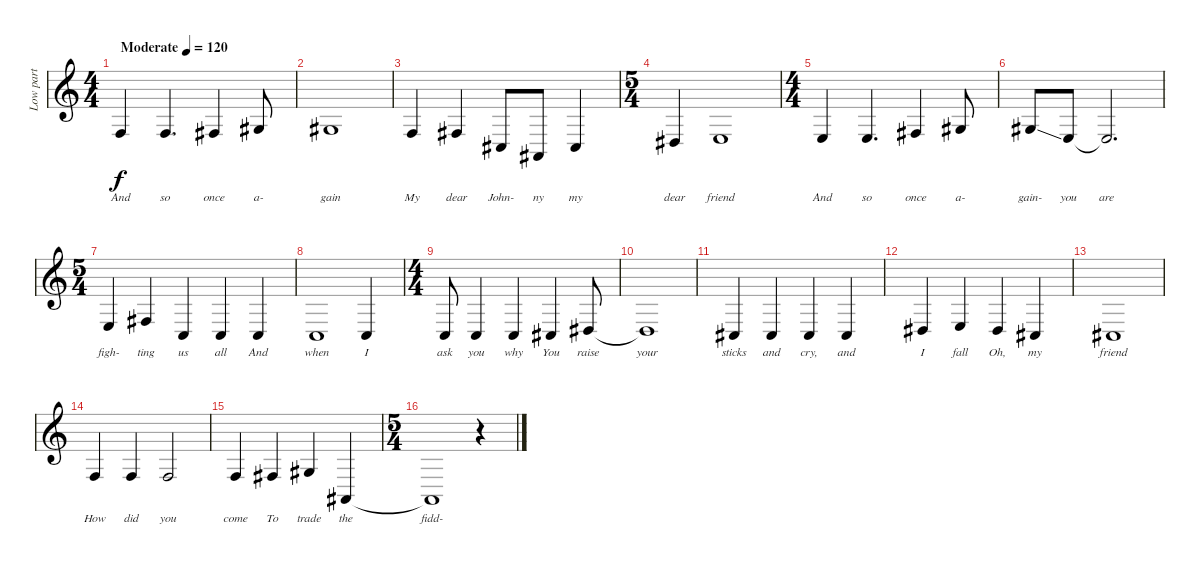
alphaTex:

\track ("Low part" "Low part") {instrument voiceoohs}
\staff {score}
\tuning (E4 B3 G3 D3 A2 E2) {hide}
\ts (4 4)
\tempo (120 "Moderate")
\clef g2
\ks c
3.4.4{lyrics (0 "And") lyrics (1 "") lyrics (2 "") lyrics (3 "") lyrics (4 "") dy f instrument voiceoohs} 3.4.4{d lyrics (0 "so") lyrics (1 "") lyrics (2 "") lyrics (3 "") lyrics (4 "")} 4.4.4{lyrics (0 "once") lyrics (1 "") lyrics (2 "") lyrics (3 "") lyrics (4 "")} 6.4.8{lyrics (0 "a-") lyrics (1 "") lyrics (2 "") lyrics (3 "") lyrics (4 "")} |
6.4.1{lyrics (0 "gain") lyrics (1 "") lyrics (2 "") lyrics (3 "") lyrics (4 "")} |
3.4.4{lyrics (0 "My") lyrics (1 "") lyrics (2 "") lyrics (3 "") lyrics (4 "")} 4.4.4{lyrics (0 "dear") lyrics (1 "") lyrics (2 "") lyrics (3 "") lyrics (4 "")} 4.5.8{lyrics (0 "John-") lyrics (1 "") lyrics (2 "") lyrics (3 "") lyrics (4 "")} 1.5.8{lyrics (0 "ny") lyrics (1 "") lyrics (2 "") lyrics (3 "") lyrics (4 "")} 4.5.4{lyrics (0 "my") lyrics (1 "") lyrics (2 "") lyrics (3 "") lyrics (4 "")} |
\ts (5 4)
6.5.4{lyrics (0 "dear") lyrics (1 "") lyrics (2 "") lyrics (3 "") lyrics (4 "")} 7.5.1{lyrics (0 "friend") lyrics (1 "") lyrics (2 "") lyrics (3 "") lyrics (4 "")} |
\ts (4 4)
7.5.4{lyrics (0 "And") lyrics (1 "") lyrics (2 "") lyrics (3 "") lyrics (4 "")} 7.5.4{d lyrics (0 "so") lyrics (1 "") lyrics (2 "") lyrics (3 "") lyrics (4 "")} 9.5.4{lyrics (0 "once") lyrics (1 "") lyrics (2 "") lyrics (3 "") lyrics (4 "")} 11.5.8{lyrics (0 "a-") lyrics (1 "") lyrics (2 "") lyrics (3 "") lyrics (4 "")} |
11.5{ss}.8{lyrics (0 "gain-") lyrics (1 "") lyrics (2 "") lyrics (3 "") lyrics (4 "")} 7.5.8{lyrics (0 "you") lyrics (1 "") lyrics (2 "") lyrics (3 "") lyrics (4 "")} 7.5{t}.2{d lyrics (0 "are") lyrics (1 "") lyrics (2 "") lyrics (3 "") lyrics (4 "")} |
\ts (5 4)
7.5.4{lyrics (0 "figh-") lyrics (1 "") lyrics (2 "") lyrics (3 "") lyrics (4 "")} 9.5.4{lyrics (0 "ting") lyrics (1 "") lyrics (2 "") lyrics (3 "") lyrics (4 "")} 3.5.4{lyrics (0 "us") lyrics (1 "") lyrics (2 "") lyrics (3 "") lyrics (4 "")} 3.5.4{lyrics (0 "all") lyrics (1 "") lyrics (2 "") lyrics (3 "") lyrics (4 "")} 3.5.4{lyrics (0 "And") lyrics (1 "") lyrics (2 "") lyrics (3 "") lyrics (4 "")} |
3.5.1{lyrics (0 "when") lyrics (1 "") lyrics (2 "") lyrics (3 "") lyrics (4 "")} 3.5.4{lyrics (0 "I") lyrics (1 "") lyrics (2 "") lyrics (3 "") lyrics (4 "")} |
\ts (4 4)
3.5.8{lyrics (0 "ask") lyrics (1 "") lyrics (2 "") lyrics (3 "") lyrics (4 "")} 3.5.4{lyrics (0 "you") lyrics (1 "") lyrics (2 "") lyrics (3 "") lyrics (4 "")} 3.5.4{lyrics (0 "why") lyrics (1 "") lyrics (2 "") lyrics (3 "") lyrics (4 "")} 4.5.4{lyrics (0 "You") lyrics (1 "") lyrics (2 "") lyrics (3 "") lyrics (4 "")} 6.5.8{lyrics (0 "raise") lyrics (1 "") lyrics (2 "") lyrics (3 "") lyrics (4 "")} |
6.5{t}.1{lyrics (0 "your") lyrics (1 "") lyrics (2 "") lyrics (3 "") lyrics (4 "")} |
4.5.4{lyrics (0 "sticks") lyrics (1 "") lyrics (2 "") lyrics (3 "") lyrics (4 "")} 4.5.4{lyrics (0 "and") lyrics (1 "") lyrics (2 "") lyrics (3 "") lyrics (4 "")} 4.5.4{lyrics (0 "cry,") lyrics (1 "") lyrics (2 "") lyrics (3 "") lyrics (4 "")} 4.5.4{lyrics (0 "and") lyrics (1 "") lyrics (2 "") lyrics (3 "") lyrics (4 "")} |
6.5.4{lyrics (0 "I") lyrics (1 "") lyrics (2 "") lyrics (3 "") lyrics (4 "")} 7.5.4{lyrics (0 "fall") lyrics (1 "") lyrics (2 "") lyrics (3 "") lyrics (4 "")} 6.5.4{lyrics (0 "Oh,") lyrics (1 "") lyrics (2 "") lyrics (3 "") lyrics (4 "")} 4.5.4{lyrics (0 "my") lyrics (1 "") lyrics (2 "") lyrics (3 "") lyrics (4 "")} |
4.5.1{lyrics (0 "friend") lyrics (1 "") lyrics (2 "") lyrics (3 "") lyrics (4 "")} |
8.5.4{lyrics (0 "How") lyrics (1 "") lyrics (2 "") lyrics (3 "") lyrics (4 "")} 8.5.4{lyrics (0 "did") lyrics (1 "") lyrics (2 "") lyrics (3 "") lyrics (4 "")} 8.5.2{lyrics (0 "you") lyrics (1 "") lyrics (2 "") lyrics (3 "") lyrics (4 "")} |
8.5.4{lyrics (0 "come") lyrics (1 "") lyrics (2 "") lyrics (3 "") lyrics (4 "")} 9.5.4{lyrics (0 "To") lyrics (1 "") lyrics (2 "") lyrics (3 "") lyrics (4 "")} 11.5.4{lyrics (0 "trade") lyrics (1 "") lyrics (2 "") lyrics (3 "") lyrics (4 "")} 1.5.4{lyrics (0 "the") lyrics (1 "") lyrics (2 "") lyrics (3 "") lyrics (4 "")} |
\ts (5 4)
1.5{t}.1{lyrics (0 "fidd-") lyrics (1 "") lyrics (2 "") lyrics (3 "") lyrics (4 "")} r.4
